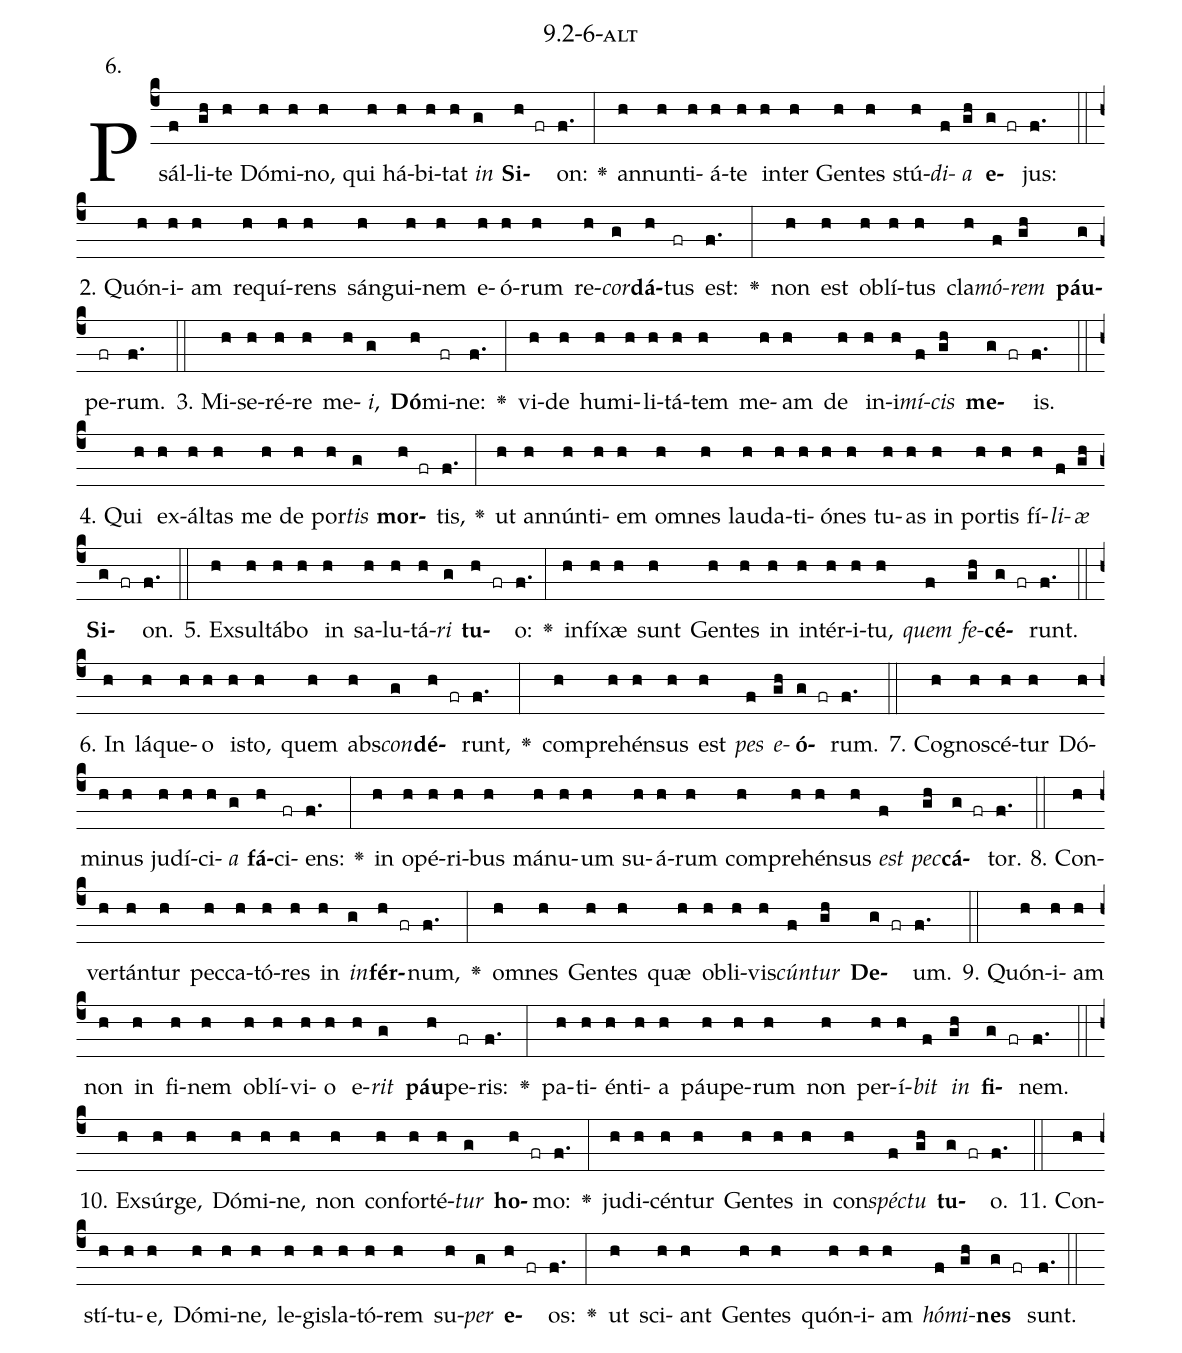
name: 9.2-6-alt;
annotation: 6.;
%%
(c4)Psál(f)li(gh)te(h) Dó(h)mi(h)no,(h) qui(h) há(h)bi(h)tat(h) <i>in</i>(g) <b>Si</b>(h fr)on:(f.) <v>\greheightstar</v>(:) an(h)nun(h)ti(h)á(h)te(h) in(h)ter(h) Gen(h)tes(h) stú(h)<i>di</i>(f)<i>a</i>(gh) <b>e</b>(g fr)jus:(f.) (::)
2. Quón(h)i(h)am(h) re(h)quí(h)rens(h) sán(h)gui(h)nem(h) e(h)ó(h)rum(h) re(h)<i>cor</i>(g)<b>dá</b>(h)tus(fr) est:(f.) <v>\greheightstar</v>(:) non(h) est(h) ob(h)lí(h)tus(h) cla(h)<i>mó</i>(f)<i>rem</i>(gh) <b>páu</b>(g)pe(fr)rum.(f.) (::)
3. Mi(h)se(h)ré(h)re(h) me(h)<i>i</i>,(g) <b>Dó</b>(h)mi(fr)ne:(f.) <v>\greheightstar</v>(:) vi(h)de(h) hu(h)mi(h)li(h)tá(h)tem(h) me(h)am(h) de(h) in(h)i(h)<i>mí</i>(f)<i>cis</i>(gh) <b>me</b>(g fr)is.(f.) (::)
4. Qui(h) ex(h)ál(h)tas(h) me(h) de(h) por(h)<i>tis</i>(g) <b>mor</b>(h fr)tis,(f.) <v>\greheightstar</v>(:) ut(h) an(h)nún(h)ti(h)em(h) om(h)nes(h) lau(h)da(h)ti(h)ó(h)nes(h) tu(h)as(h) in(h) por(h)tis(h) fí(h)<i>li</i>(f)<i>æ</i>(gh) <b>Si</b>(g fr)on.(f.) (::)
5. Ex(h)sul(h)tá(h)bo(h) in(h) sa(h)lu(h)tá(h)<i>ri</i>(g) <b>tu</b>(h fr)o:(f.) <v>\greheightstar</v>(:) in(h)fí(h)xæ(h) sunt(h) Gen(h)tes(h) in(h) in(h)tér(h)i(h)tu,(h) <i>quem</i>(f) <i>fe</i>(gh)<b>cé</b>(g fr)runt.(f.) (::)
6. In(h) lá(h)que(h)o(h) is(h)to,(h) quem(h) abs(h)<i>con</i>(g)<b>dé</b>(h fr)runt,(f.) <v>\greheightstar</v>(:) com(h)pre(h)hén(h)sus(h) est(h) <i>pes</i>(f) <i>e</i>(gh)<b>ó</b>(g fr)rum.(f.) (::)
7. Co(h)gno(h)scé(h)tur(h) Dó(h)mi(h)nus(h) ju(h)dí(h)ci(h)<i>a</i>(g) <b>fá</b>(h)ci(fr)ens:(f.) <v>\greheightstar</v>(:) in(h) o(h)pé(h)ri(h)bus(h) má(h)nu(h)um(h) su(h)á(h)rum(h) com(h)pre(h)hén(h)sus(h) <i>est</i>(f) <i>pec</i>(gh)<b>cá</b>(g fr)tor.(f.) (::)
8. Con(h)ver(h)tán(h)tur(h) pec(h)ca(h)tó(h)res(h) in(h) <i>in</i>(g)<b>fér</b>(h fr)num,(f.) <v>\greheightstar</v>(:) om(h)nes(h) Gen(h)tes(h) quæ(h) ob(h)li(h)vis(h)<i>cún</i>(f)<i>tur</i>(gh) <b>De</b>(g fr)um.(f.) (::)
9. Quón(h)i(h)am(h) non(h) in(h) fi(h)nem(h) ob(h)lí(h)vi(h)o(h) e(h)<i>rit</i>(g) <b>páu</b>(h)pe(fr)ris:(f.) <v>\greheightstar</v>(:) pa(h)ti(h)én(h)ti(h)a(h) páu(h)pe(h)rum(h) non(h) per(h)í(h)<i>bit</i>(f) <i>in</i>(gh) <b>fi</b>(g fr)nem.(f.) (::)
10. Ex(h)súr(h)ge,(h) Dó(h)mi(h)ne,(h) non(h) con(h)for(h)té(h)<i>tur</i>(g) <b>ho</b>(h fr)mo:(f.) <v>\greheightstar</v>(:) ju(h)di(h)cén(h)tur(h) Gen(h)tes(h) in(h) con(h)<i>spéc</i>(f)<i>tu</i>(gh) <b>tu</b>(g fr)o.(f.) (::)
11. Con(h)stí(h)tu(h)e,(h) Dó(h)mi(h)ne,(h) le(h)gis(h)la(h)tó(h)rem(h) su(h)<i>per</i>(g) <b>e</b>(h fr)os:(f.) <v>\greheightstar</v>(:) ut(h) sci(h)ant(h) Gen(h)tes(h) quón(h)i(h)am(h) <i>hó</i>(f)<i>mi</i>(gh)<b>nes</b>(g fr) sunt.(f.) (::)
